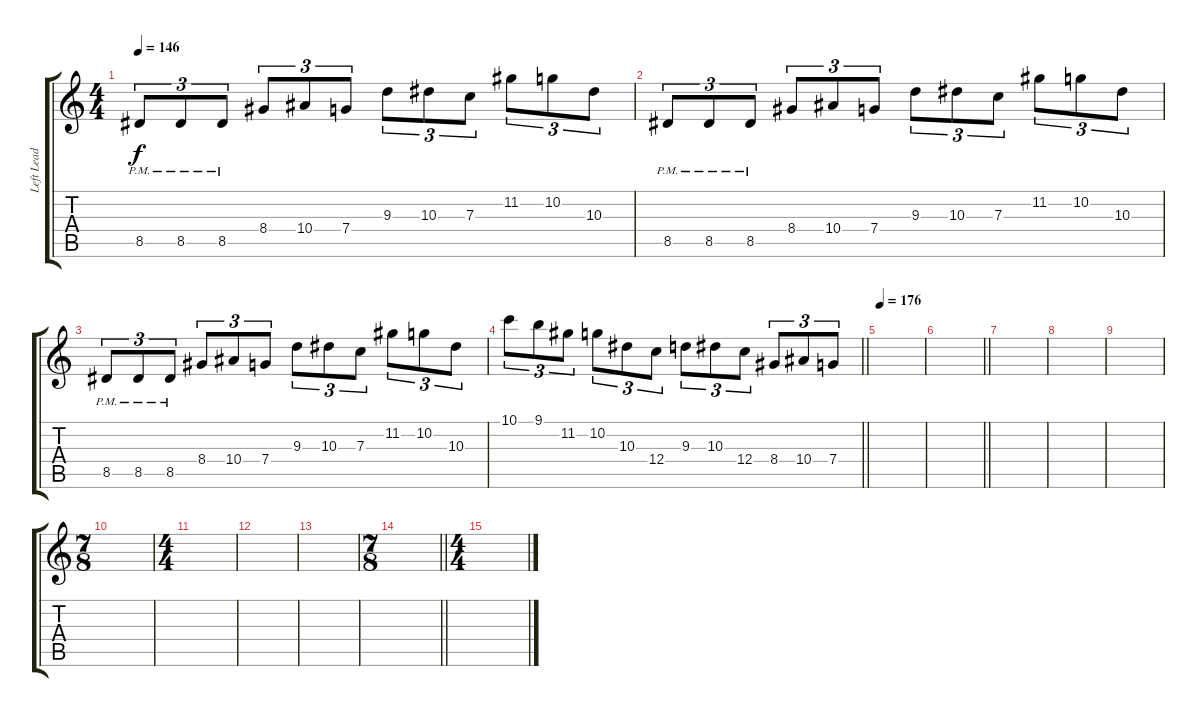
\track ("Left Lead 1" "Left Lead ") {instrument distortionguitar}
\staff {score tabs}
\tuning (D4 A3 F3 C3 G2 C2) {hide}
\ts (4 4)
\tempo 146
\clef g2
\ks c
8.5{pm}.8{tu (3 2) dy f} 8.5{pm}.8{tu (3 2)} 8.5{pm}.8{tu (3 2)} 8.4.8{tu (3 2)} 10.4.8{tu (3 2)} 7.4.8{tu (3 2)} 9.3.8{tu (3 2)} 10.3.8{tu (3 2)} 7.3.8{tu (3 2)} 11.2.8{tu (3 2)} 10.2.8{tu (3 2)} 10.3.8{tu (3 2)} |
8.5{pm}.8{tu (3 2)} 8.5{pm}.8{tu (3 2)} 8.5{pm}.8{tu (3 2)} 8.4.8{tu (3 2)} 10.4.8{tu (3 2)} 7.4.8{tu (3 2)} 9.3.8{tu (3 2)} 10.3.8{tu (3 2)} 7.3.8{tu (3 2)} 11.2.8{tu (3 2)} 10.2.8{tu (3 2)} 10.3.8{tu (3 2)} |
8.5{pm}.8{tu (3 2)} 8.5{pm}.8{tu (3 2)} 8.5{pm}.8{tu (3 2)} 8.4.8{tu (3 2)} 10.4.8{tu (3 2)} 7.4.8{tu (3 2)} 9.3.8{tu (3 2)} 10.3.8{tu (3 2)} 7.3.8{tu (3 2)} 11.2.8{tu (3 2)} 10.2.8{tu (3 2)} 10.3.8{tu (3 2)} |
\barLineRight lightlight
10.1.8{tu (3 2)} 9.1.8{tu (3 2)} 11.2.8{tu (3 2)} 10.2.8{tu (3 2)} 10.3.8{tu (3 2)} 12.4.8{tu (3 2)} 9.3.8{tu (3 2)} 10.3.8{tu (3 2)} 12.4.8{tu (3 2)} 8.4.8{tu (3 2)} 10.4.8{tu (3 2)} 7.4.8{tu (3 2)} |
\section ("" "")
\tempo 176
|
\barLineRight lightlight
|
\section ("" "")
|
|
|
\ts (7 8)
|
\ts (4 4)
|
|
|
\ts (7 8)
\barLineRight lightlight
|
\ts (4 4)
\section ("" "")
